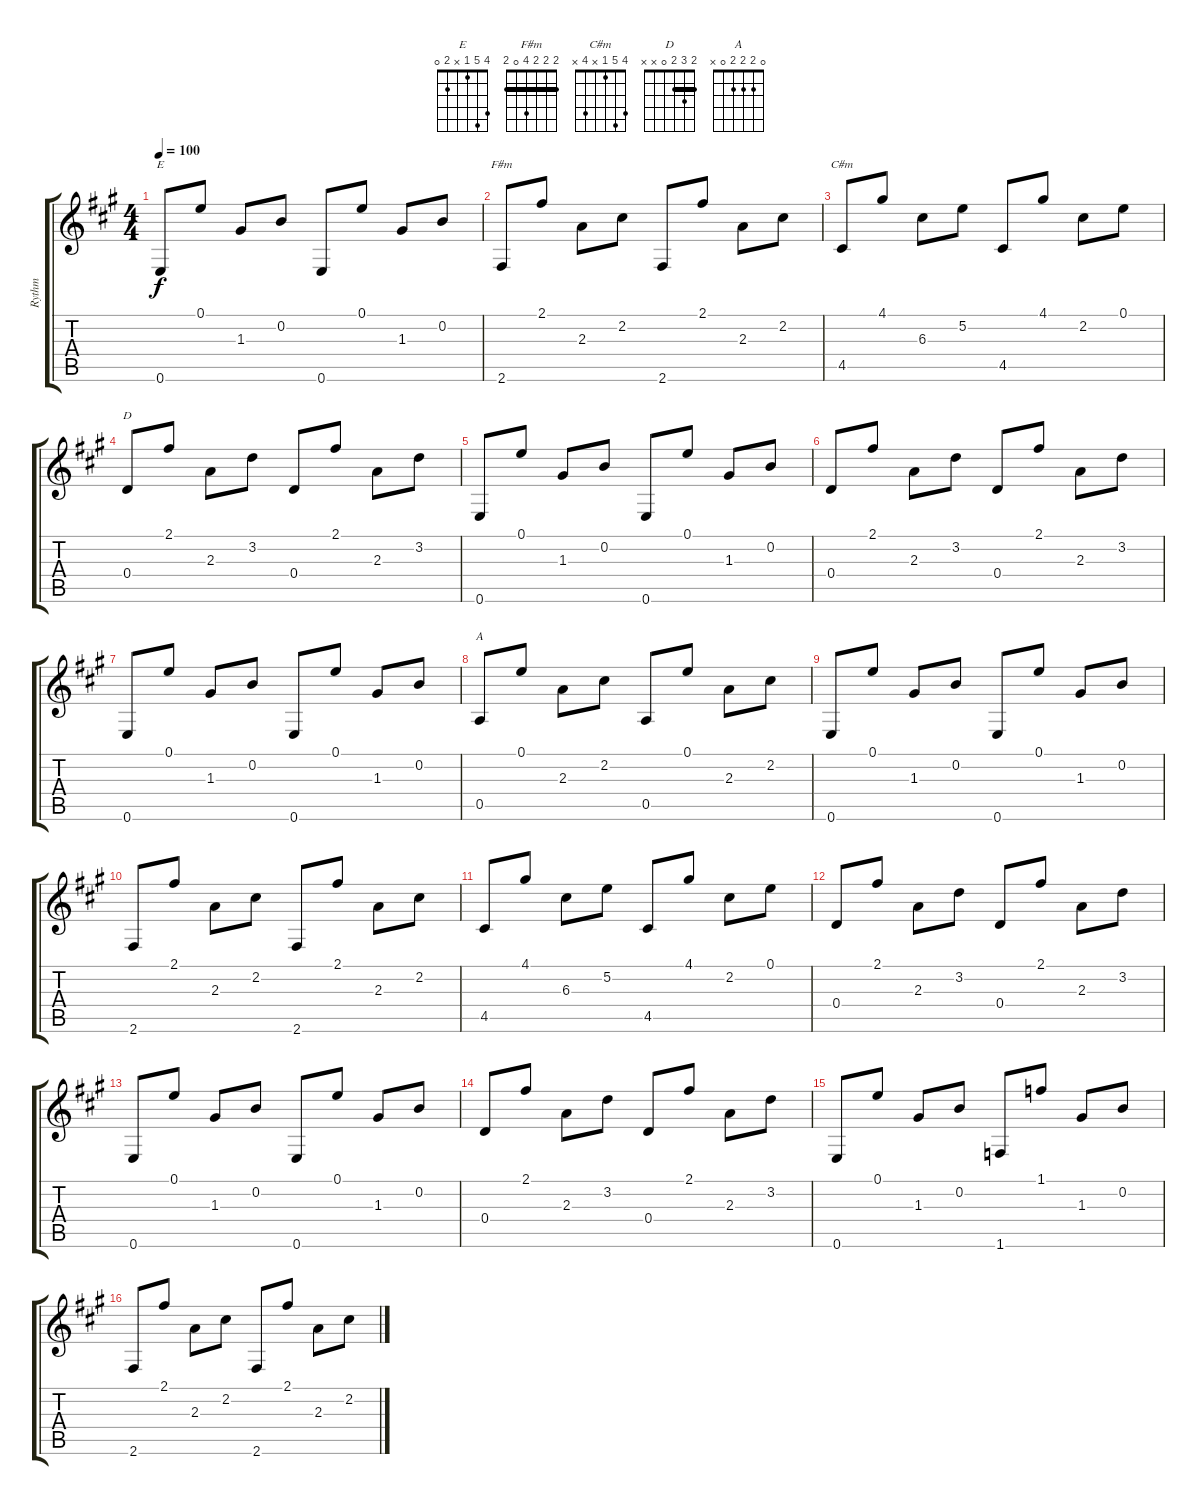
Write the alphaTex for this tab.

\track ("Rythm" "Rythm") {instrument acousticguitarnylon}
\staff {score tabs}
\tuning (E4 B3 G3 D3 A2 E2) {hide}
\chord ("E" 4 5 1 x 2 0)
\chord ("F#m" 2 2 2 4 0 2) {barre 2}
\chord ("C#m" 4 5 1 x 4 x)
\chord ("D" 2 3 2 0 x x) {barre 2}
\chord ("A" 0 2 2 2 0 x)
\ts (4 4)
\tempo 100
\clef g2
\ks a
0.6.8{ch "E" dy f} 0.1.8 1.3.8 0.2.8 0.6.8 0.1.8 1.3.8 0.2.8 |
2.6.8{ch "F#m"} 2.1.8 2.3.8 2.2.8 2.6.8 2.1.8 2.3.8 2.2.8 |
4.5.8{ch "C#m"} 4.1.8 6.3.8 5.2.8 4.5.8 4.1.8 2.2.8 0.1.8 |
0.4.8{ch "D"} 2.1.8 2.3.8 3.2.8 0.4.8 2.1.8 2.3.8 3.2.8 |
0.6.8 0.1.8 1.3.8 0.2.8 0.6.8 0.1.8 1.3.8 0.2.8 |
0.4.8 2.1.8 2.3.8 3.2.8 0.4.8 2.1.8 2.3.8 3.2.8 |
0.6.8 0.1.8 1.3.8 0.2.8 0.6.8 0.1.8 1.3.8 0.2.8 |
0.5.8{ch "A"} 0.1.8 2.3.8 2.2.8 0.5.8 0.1.8 2.3.8 2.2.8 |
0.6.8 0.1.8 1.3.8 0.2.8 0.6.8 0.1.8 1.3.8 0.2.8 |
2.6.8 2.1.8 2.3.8 2.2.8 2.6.8 2.1.8 2.3.8 2.2.8 |
4.5.8 4.1.8 6.3.8 5.2.8 4.5.8 4.1.8 2.2.8 0.1.8 |
0.4.8 2.1.8 2.3.8 3.2.8 0.4.8 2.1.8 2.3.8 3.2.8 |
0.6.8 0.1.8 1.3.8 0.2.8 0.6.8 0.1.8 1.3.8 0.2.8 |
0.4.8 2.1.8 2.3.8 3.2.8 0.4.8 2.1.8 2.3.8 3.2.8 |
0.6.8 0.1.8 1.3.8 0.2.8 1.6.8 1.1.8 1.3.8 0.2.8 |
2.6.8 2.1.8 2.3.8 2.2.8 2.6.8 2.1.8 2.3.8 2.2.8
